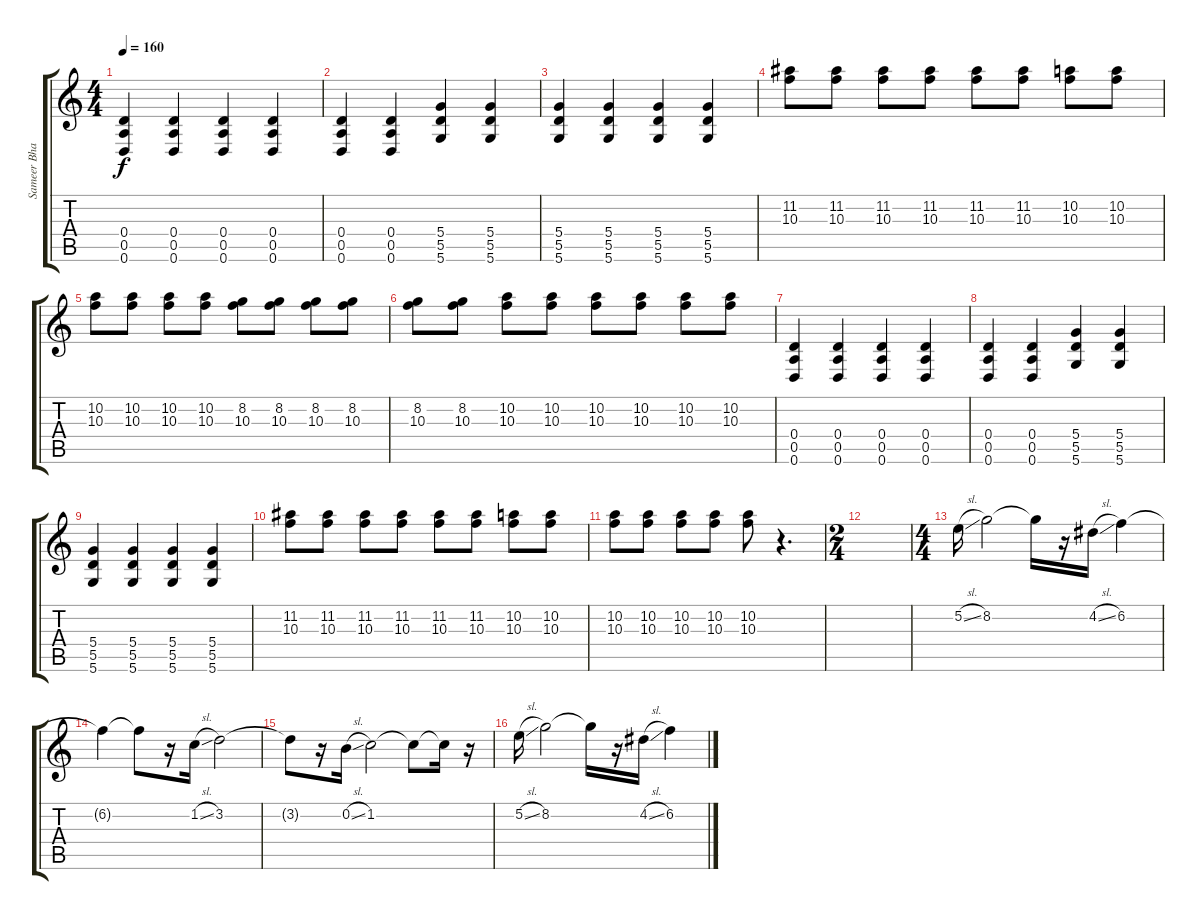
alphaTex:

\track ("Sameer Bhattacharya - Lead" "Sameer Bha") {instrument overdrivenguitar}
\staff {score tabs}
\tuning (E4 B3 G3 D3 A2 D2) {hide}
\ts (4 4)
\tempo 160
\clef g2
\ks c
(0.4 0.5 0.6).4{dy f} (0.4 0.5 0.6).4 (0.4 0.5 0.6).4 (0.4 0.5 0.6).4 |
(0.4 0.5 0.6).4 (0.4 0.5 0.6).4 (5.4 5.5 5.6).4 (5.4 5.5 5.6).4 |
(5.4 5.5 5.6).4 (5.4 5.5 5.6).4 (5.4 5.5 5.6).4 (5.4 5.5 5.6).4 |
(11.2 10.3).8 (11.2 10.3).8 (11.2 10.3).8 (11.2 10.3).8 (11.2 10.3).8 (11.2 10.3).8 (10.2 10.3).8 (10.2 10.3).8 |
(10.2 10.3).8 (10.2 10.3).8 (10.2 10.3).8 (10.2 10.3).8 (8.2 10.3).8 (8.2 10.3).8 (8.2 10.3).8 (8.2 10.3).8 |
(8.2 10.3).8 (8.2 10.3).8 (10.2 10.3).8 (10.2 10.3).8 (10.2 10.3).8 (10.2 10.3).8 (10.2 10.3).8 (10.2 10.3).8 |
(0.4 0.5 0.6).4 (0.4 0.5 0.6).4 (0.4 0.5 0.6).4 (0.4 0.5 0.6).4 |
(0.4 0.5 0.6).4 (0.4 0.5 0.6).4 (5.4 5.5 5.6).4 (5.4 5.5 5.6).4 |
(5.4 5.5 5.6).4 (5.4 5.5 5.6).4 (5.4 5.5 5.6).4 (5.4 5.5 5.6).4 |
(11.2 10.3).8 (11.2 10.3).8 (11.2 10.3).8 (11.2 10.3).8 (11.2 10.3).8 (11.2 10.3).8 (10.2 10.3).8 (10.2 10.3).8 |
(10.2 10.3).8 (10.2 10.3).8 (10.2 10.3).8 (10.2 10.3).8 (10.2 10.3).8 r.4{d} |
\ts (2 4)
|
\ts (4 4)
5.2{sl}.16{instrument overdrivenguitar} 8.2.2 8.2{t}.16 r.16 4.2{sl}.16 6.2.4 |
6.2{t}.4 6.2{t}.8 r.16 1.2{sl}.16 3.2.2 |
3.2{t}.8 r.16 0.2{sl}.16 1.2.2 1.2{t}.8 1.2{t}.16 r.16 |
5.2{sl}.16 8.2.2 8.2{t}.16 r.16 4.2{sl}.16 6.2.4
